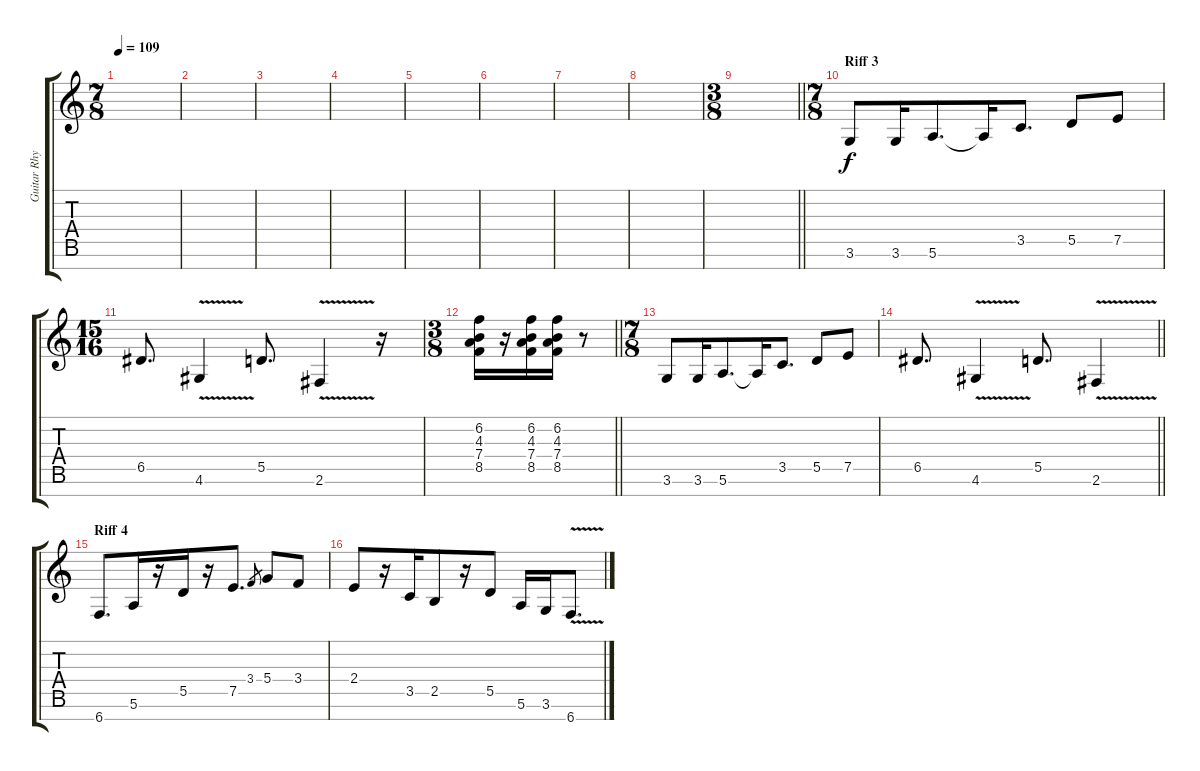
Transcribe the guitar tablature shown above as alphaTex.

\track ("Guitar Rhythm and Overdubs" "Guitar Rhy") {instrument distortionguitar}
\staff {score tabs}
\tuning (E4 B3 G3 D3 A2 E2 B1) {hide}
\ts (7 8)
\tempo 109
\clef g2
\ks c
|
|
|
|
|
|
|
|
\ts (3 8)
\barLineRight lightlight
|
\ts (7 8)
\section ("" "Riff 3")
3.6.8 3.6.16 5.6.8{d} 5.6{t}.16 3.5.8{d} 5.5.8 7.5.8 |
\ts (15 16)
6.5.8{d} 4.6{v}.4 5.5.8{d} 2.6{v}.4 r.16 |
\ts (3 8)
\barLineRight lightlight
(6.2 4.3 7.4 8.5).16 r.16 (6.2 4.3 7.4 8.5).16 (6.2 4.3 7.4 8.5).16 r.8 |
\ts (7 8)
3.6.8 3.6.16 5.6.8{d} 5.6{t}.16 3.5.8{d} 5.5.8 7.5.8 |
\barLineRight lightlight
6.5.8{d} 4.6{v}.4 5.5.8{d} 2.6{v}.4 |
\section ("" "Riff 4")
6.7.8{d} 5.6.16 r.16 5.5.16 r.16 7.5.8{d} 3.4.8{gr} 5.4.8 3.4.8 |
2.4.8 r.16 3.5.16 2.5.8 r.16 5.5.8 5.6.16 3.6.16 6.7{v}.8{d}
